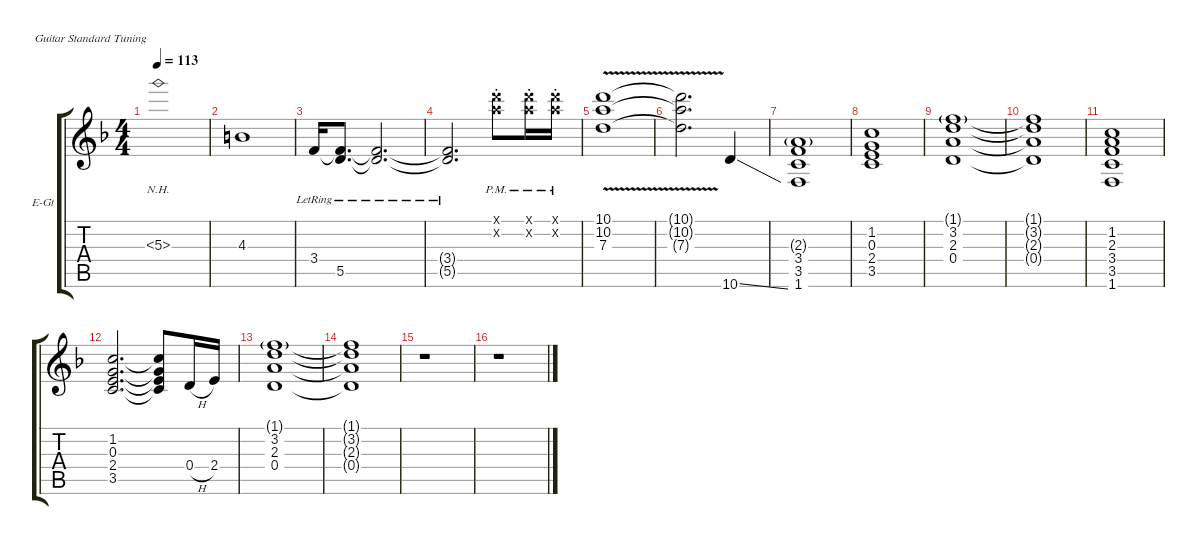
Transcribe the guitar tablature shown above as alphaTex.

\hideDynamics
\bracketExtendMode groupsimilarinstruments
\firstSystemTrackNameOrientation horizontal
\otherSystemsTrackNameOrientation horizontal
\track ("Guitar 2" "E-Gt") {instrument distortionguitar}
\staff {score tabs}
\tuning (E4 B3 G3 D3 A2 E2)
\ts (4 4)
\tempo 113
\clef g2
\ks f
5.3{nh}.1{dy f} |
4.3.1 |
3.4{lr}.16 (3.4{lr t} 5.5).8{d} (3.4{lr t} 5.5{t}).2{d} |
(3.4{lr t} 5.5{t}).2{d} (10.1{pm st x} 10.2{pm st x}).8 (10.1{pm st x} 10.2{pm st x}).16 (10.1{pm st x} 10.2{pm st x}).16 |
(10.1{v} 10.2{v} 7.3{v}).1 |
(10.1{v t} 10.2{v t} 7.3{v t}).2{d} 10.6{ss}.4 |
(2.3{g} 3.4 3.5 1.6).1 |
(1.2 0.3 2.4 3.5).1 |
(1.1{g} 3.2 2.3 0.4).1 |
(1.1{t} 3.2{t} 2.3{t} 0.4{t}).1 |
(1.2 2.3 3.4 3.5 1.6).1 |
(1.2 0.3 2.4 3.5).2{d} (1.2{t} 0.3{t} 2.4{t} 3.5{t}).8 0.4{h}.16 2.4.16 |
(1.1{g} 3.2 2.3 0.4).1 |
(1.1{t} 3.2{t} 2.3{t} 0.4{t}).1 |
r.1 |
r.1
